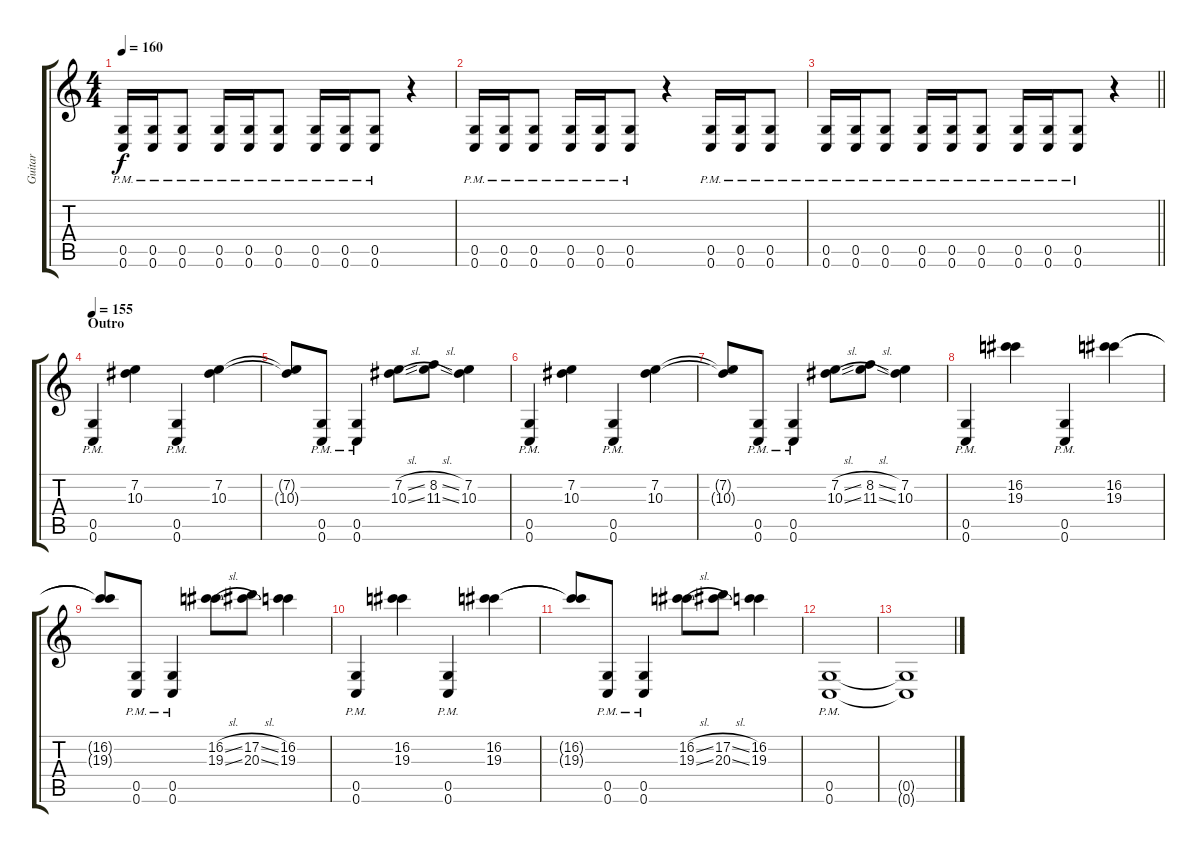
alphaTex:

\track ("Guitar" "Guitar") {instrument distortionguitar}
\staff {score tabs}
\tuning (D4 A3 F3 C3 G2 C2) {hide}
\ts (4 4)
\tempo 160
\clef g2
\ks c
(0.5{pm} 0.6{pm}).16{dy f} (0.5{pm} 0.6{pm}).16 (0.5{pm} 0.6{pm}).8 (0.5{pm} 0.6{pm}).16 (0.5{pm} 0.6{pm}).16 (0.5{pm} 0.6{pm}).8 (0.5{pm} 0.6{pm}).16 (0.5{pm} 0.6{pm}).16 (0.5{pm} 0.6{pm}).8 r.4 |
(0.5{pm} 0.6{pm}).16 (0.5{pm} 0.6{pm}).16 (0.5{pm} 0.6{pm}).8 (0.5{pm} 0.6{pm}).16 (0.5{pm} 0.6{pm}).16 (0.5{pm} 0.6{pm}).8 r.4 (0.5{pm} 0.6{pm}).16 (0.5{pm} 0.6{pm}).16 (0.5{pm} 0.6{pm}).8 |
\barLineRight lightlight
(0.5{pm} 0.6{pm}).16 (0.5{pm} 0.6{pm}).16 (0.5{pm} 0.6{pm}).8 (0.5{pm} 0.6{pm}).16 (0.5{pm} 0.6{pm}).16 (0.5{pm} 0.6{pm}).8 (0.5{pm} 0.6{pm}).16 (0.5{pm} 0.6{pm}).16 (0.5{pm} 0.6{pm}).8 r.4 |
\section ("" "Outro")
\tempo 155
(0.5{pm} 0.6{pm}).4 (7.2 10.3).4 (0.5{pm} 0.6{pm}).4 (7.2 10.3).4 |
(7.2{t} 10.3{t}).8 (0.5{pm} 0.6{pm}).8 (0.5{pm} 0.6{pm}).4 (7.2{sl} 10.3{sl}).8 (8.2{sl} 11.3{sl}).8 (7.2 10.3).4 |
(0.5{pm} 0.6{pm}).4 (7.2 10.3).4 (0.5{pm} 0.6{pm}).4 (7.2 10.3).4 |
(7.2{t} 10.3{t}).8 (0.5{pm} 0.6{pm}).8 (0.5{pm} 0.6{pm}).4 (7.2{sl} 10.3{sl}).8 (8.2{sl} 11.3{sl}).8 (7.2 10.3).4 |
(0.5{pm} 0.6{pm}).4 (16.2 19.3).4 (0.5{pm} 0.6{pm}).4 (16.2 19.3).4 |
(16.2{t} 19.3{t}).8 (0.5{pm} 0.6{pm}).8 (0.5{pm} 0.6{pm}).4 (16.2{sl} 19.3{sl}).8 (17.2{sl} 20.3{sl}).8 (16.2 19.3).4 |
(0.5{pm} 0.6{pm}).4 (16.2 19.3).4 (0.5{pm} 0.6{pm}).4 (16.2 19.3).4 |
(16.2{t} 19.3{t}).8 (0.5{pm} 0.6{pm}).8 (0.5{pm} 0.6{pm}).4 (16.2{sl} 19.3{sl}).8 (17.2{sl} 20.3{sl}).8 (16.2 19.3).4 |
(0.5{pm} 0.6{pm}).1{volume 0} |
(0.5{t} 0.6{t}).1
